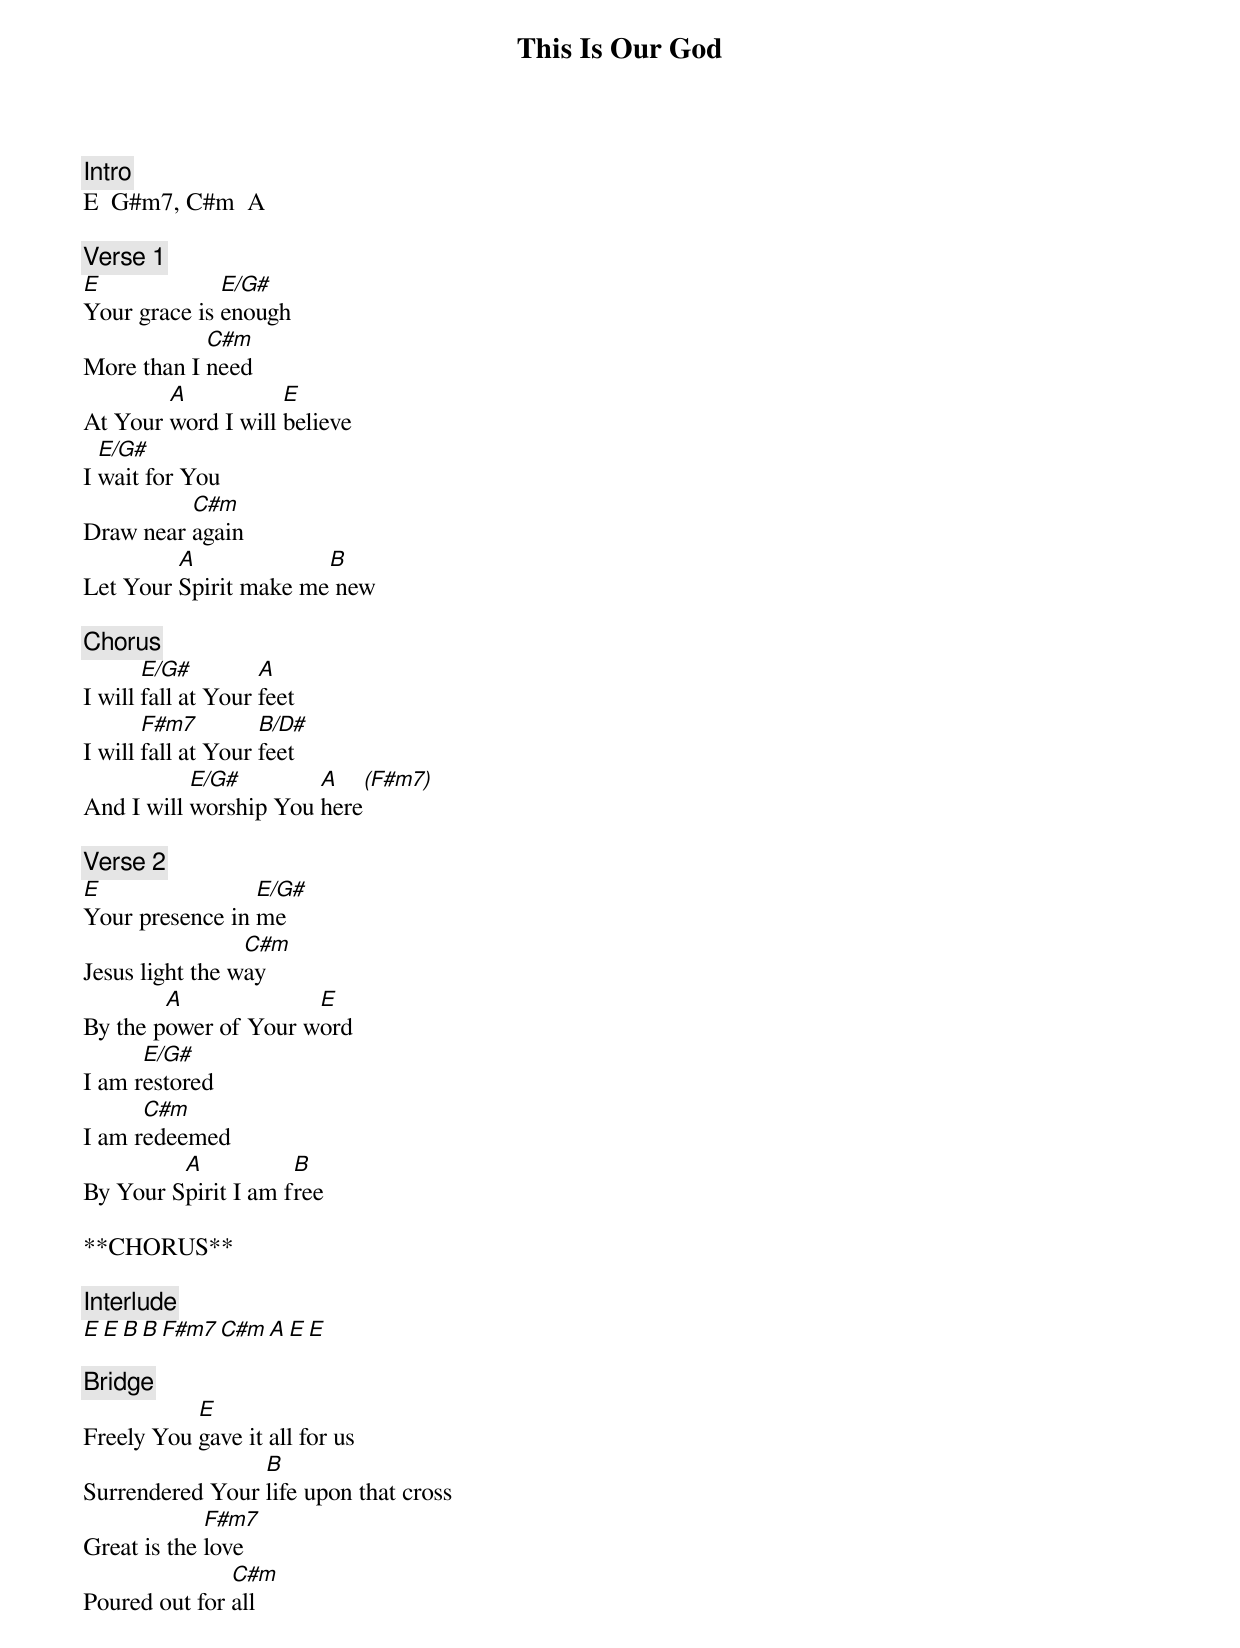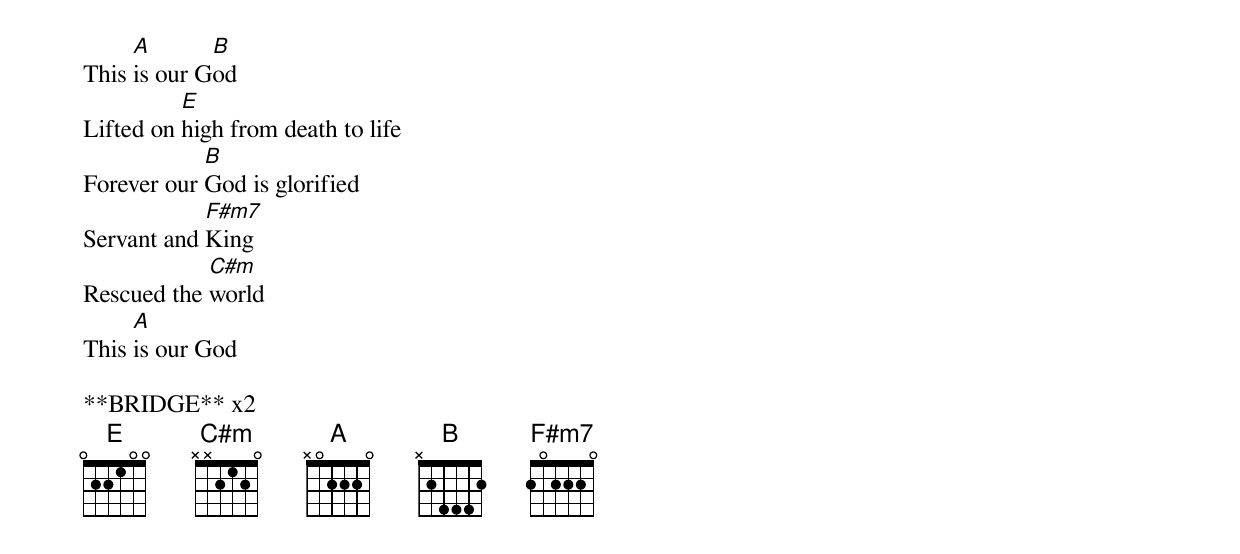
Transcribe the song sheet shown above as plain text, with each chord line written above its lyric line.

This Is Our God

[Intro]
E  G#m7, C#m  A

[Verse 1]
E             E/G#
Your grace is enough
            C#m
More than I need
        A           E
At Your word I will believe
  E/G#
I wait for You
          C#m
Draw near again
         A             B
Let Your Spirit make me new

[Chorus]
       E/G#         A
I will fall at Your feet
       F#m7         B/D#
I will fall at Your feet
           E/G#        A    (F#m7)
And I will worship You here

[Verse 2]
E                E/G#
Your presence in me
                 C#m
Jesus light the way
        A             E
By the power of Your word
      E/G#
I am restored
      C#m
I am redeemed
         A           B
By Your Spirit I am free

**CHORUS**

[Interlude]
E E B B F#m7 C#m A E E

[Bridge]
           E
Freely You gave it all for us
                 B
Surrendered Your life upon that cross
             F#m7
Great is the love
               C#m
Poured out for all
     A       B
This is our God
          E
Lifted on high from death to life
            B
Forever our God is glorified
            F#m7
Servant and King
            C#m
Rescued the world
     A
This is our God

**BRIDGE** x2
